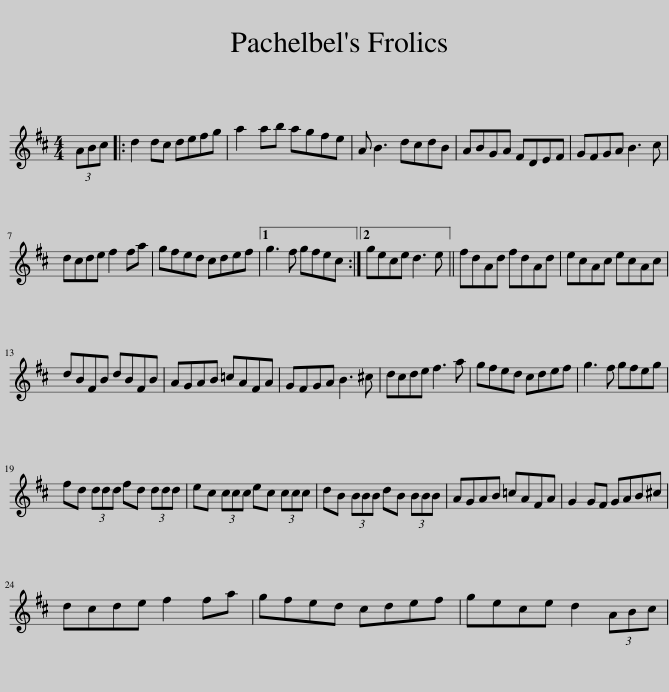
X:1
L:1/8
M:4/4
I:linebreak $
K:D
V:1 treble
V:1
 (3ABc |: d2 dc defg | a2 ab agfe | A B3 dcdB | ABGA FDEF | %5
 GFGA B3 c |$ dcde f2 fa | gfed cdef |1 g3 f gfec :|2 gece d3 e || %10
 fdAd fdAd | ecAc ecAc |$ dBFB dBFB | AGAB =cAFA | GFGA B3 ^c | %15
 dcde f3 a | gfed cdef | g3 f gfeg |$ fd (3ddd fd (3ddd | ec (3ccc ec (3ccc | %20
 dB (3BBB dB (3BBB | AGAB =cAFA | G2 GF GAB^c |$ dcde f2 fa | gfed cdef | %25
 gece d2 (3ABc | %26
